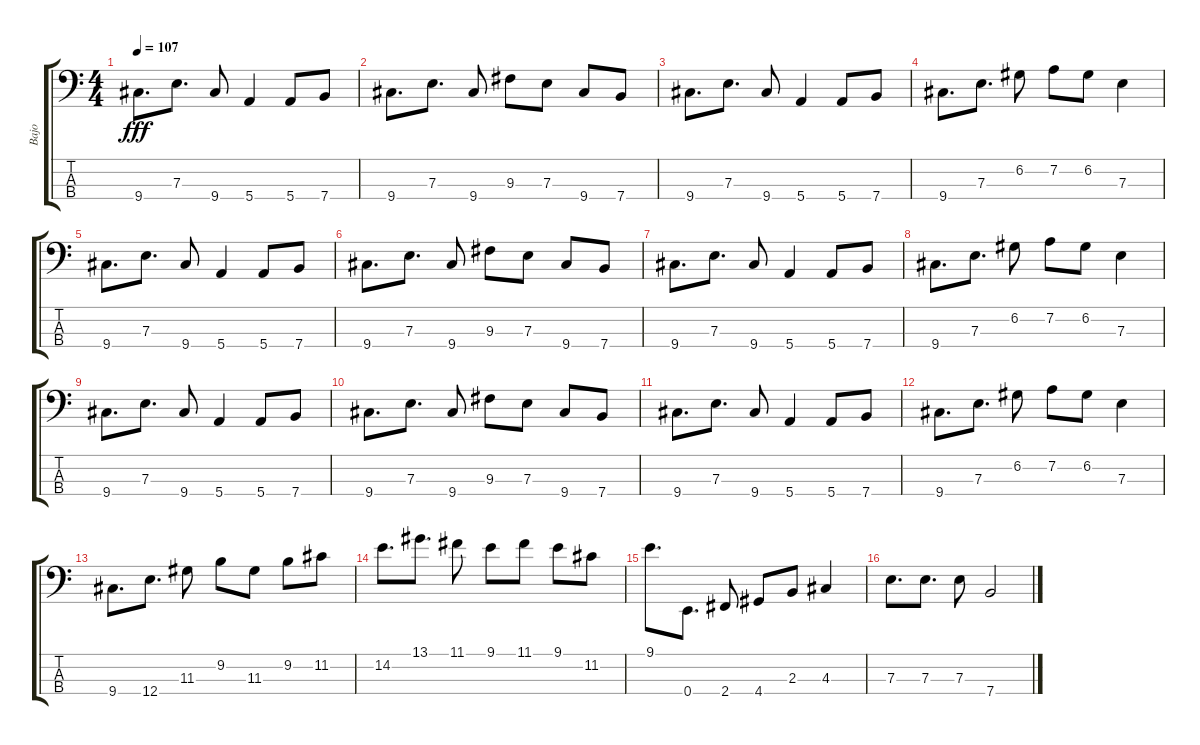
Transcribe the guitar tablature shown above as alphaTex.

\track ("Bajo" "Bajo") {instrument electricbasspick}
\staff {score tabs}
\tuning (G2 D2 A1 E1) {hide}
\ts (4 4)
\tempo 107
\clef f4
\ks c
9.4.8{d dy fff} 7.3.8{d} 9.4.8 5.4.4 5.4.8 7.4.8 |
9.4.8{d} 7.3.8{d} 9.4.8 9.3.8 7.3.8 9.4.8 7.4.8 |
9.4.8{d} 7.3.8{d} 9.4.8 5.4.4 5.4.8 7.4.8 |
9.4.8{d} 7.3.8{d} 6.2.8 7.2.8 6.2.8 7.3.4 |
9.4.8{d} 7.3.8{d} 9.4.8 5.4.4 5.4.8 7.4.8 |
9.4.8{d} 7.3.8{d} 9.4.8 9.3.8 7.3.8 9.4.8 7.4.8 |
9.4.8{d} 7.3.8{d} 9.4.8 5.4.4 5.4.8 7.4.8 |
9.4.8{d} 7.3.8{d} 6.2.8 7.2.8 6.2.8 7.3.4 |
9.4.8{d} 7.3.8{d} 9.4.8 5.4.4 5.4.8 7.4.8 |
9.4.8{d} 7.3.8{d} 9.4.8 9.3.8 7.3.8 9.4.8 7.4.8 |
9.4.8{d} 7.3.8{d} 9.4.8 5.4.4 5.4.8 7.4.8 |
9.4.8{d} 7.3.8{d} 6.2.8 7.2.8 6.2.8 7.3.4 |
9.4.8{d} 12.4.8{d} 11.3.8 9.2.8 11.3.8 9.2.8 11.2.8 |
14.2.8{d} 13.1.8{d} 11.1.8 9.1.8 11.1.8 9.1.8 11.2.8 |
9.1.8{d} 0.4.8{d} 2.4.8 4.4.8 2.3.8 4.3.4 |
7.3.8{d} 7.3.8{d} 7.3.8 7.4.2
